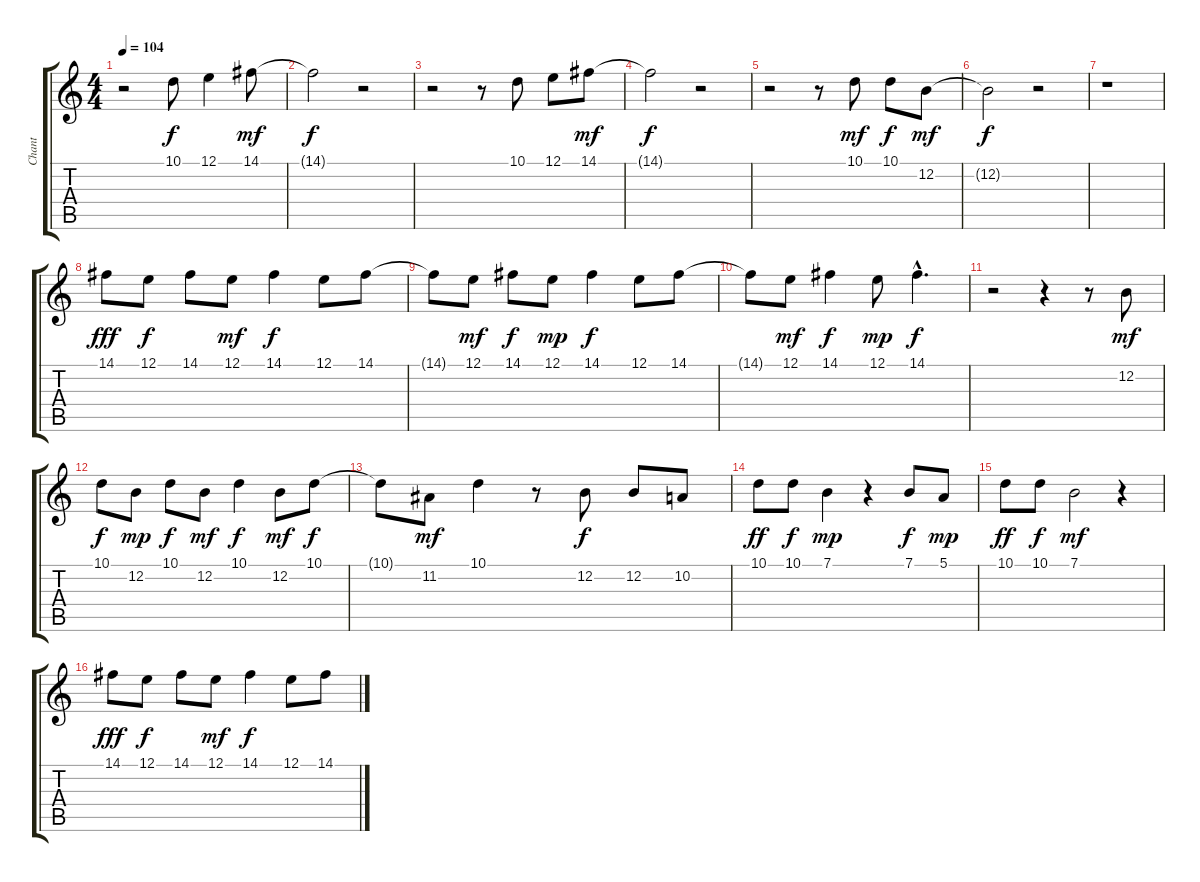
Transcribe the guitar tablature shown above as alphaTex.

\track ("Chant" "Chant") {instrument harmonica}
\staff {score tabs}
\tuning (E4 B3 G3 D3 A2 E2) {hide}
\ts (4 4)
\tempo 104
\clef g2
\ks c
r.2{dy f instrument harmonica} 10.1.8 12.1.4 14.1.8{dy mf} |
14.1{t}.2{dy f} r.2 |
r.2 r.8 10.1.8 12.1.8 14.1.8{dy mf} |
14.1{t}.2{dy f} r.2 |
r.2 r.8 10.1.8{dy mf} 10.1.8{dy f} 12.2.8{dy mf} |
12.2{t}.2{dy f} r.2 |
r.1 |
14.1.8{dy fff} 12.1.8{dy f} 14.1.8 12.1.8{dy mf} 14.1.4{dy f} 12.1.8 14.1.8 |
14.1{t}.8 12.1.8{dy mf} 14.1.8{dy f} 12.1.8{dy mp} 14.1.4{dy f} 12.1.8 14.1.8 |
14.1{t}.8 12.1.8{dy mf} 14.1.4{dy f} 12.1.8{dy mp} 14.1{hac}.4{d dy f} |
r.2 r.4 r.8 12.2.8{dy mf} |
10.1.8{dy f} 12.2.8{dy mp} 10.1.8{dy f} 12.2.8{dy mf} 10.1.4{dy f} 12.2.8{dy mf} 10.1.8{dy f} |
10.1{t}.8 11.2.8{dy mf} 10.1.4 r.8 12.2.8{dy f} 12.2.8 10.2.8 |
10.1.8{dy ff} 10.1.8{dy f} 7.1.4{dy mp} r.4 7.1.8{dy f} 5.1.8{dy mp} |
10.1.8{dy ff} 10.1.8{dy f} 7.1.2{dy mf} r.4 |
14.1.8{dy fff} 12.1.8{dy f} 14.1.8 12.1.8{dy mf} 14.1.4{dy f} 12.1.8 14.1.8
